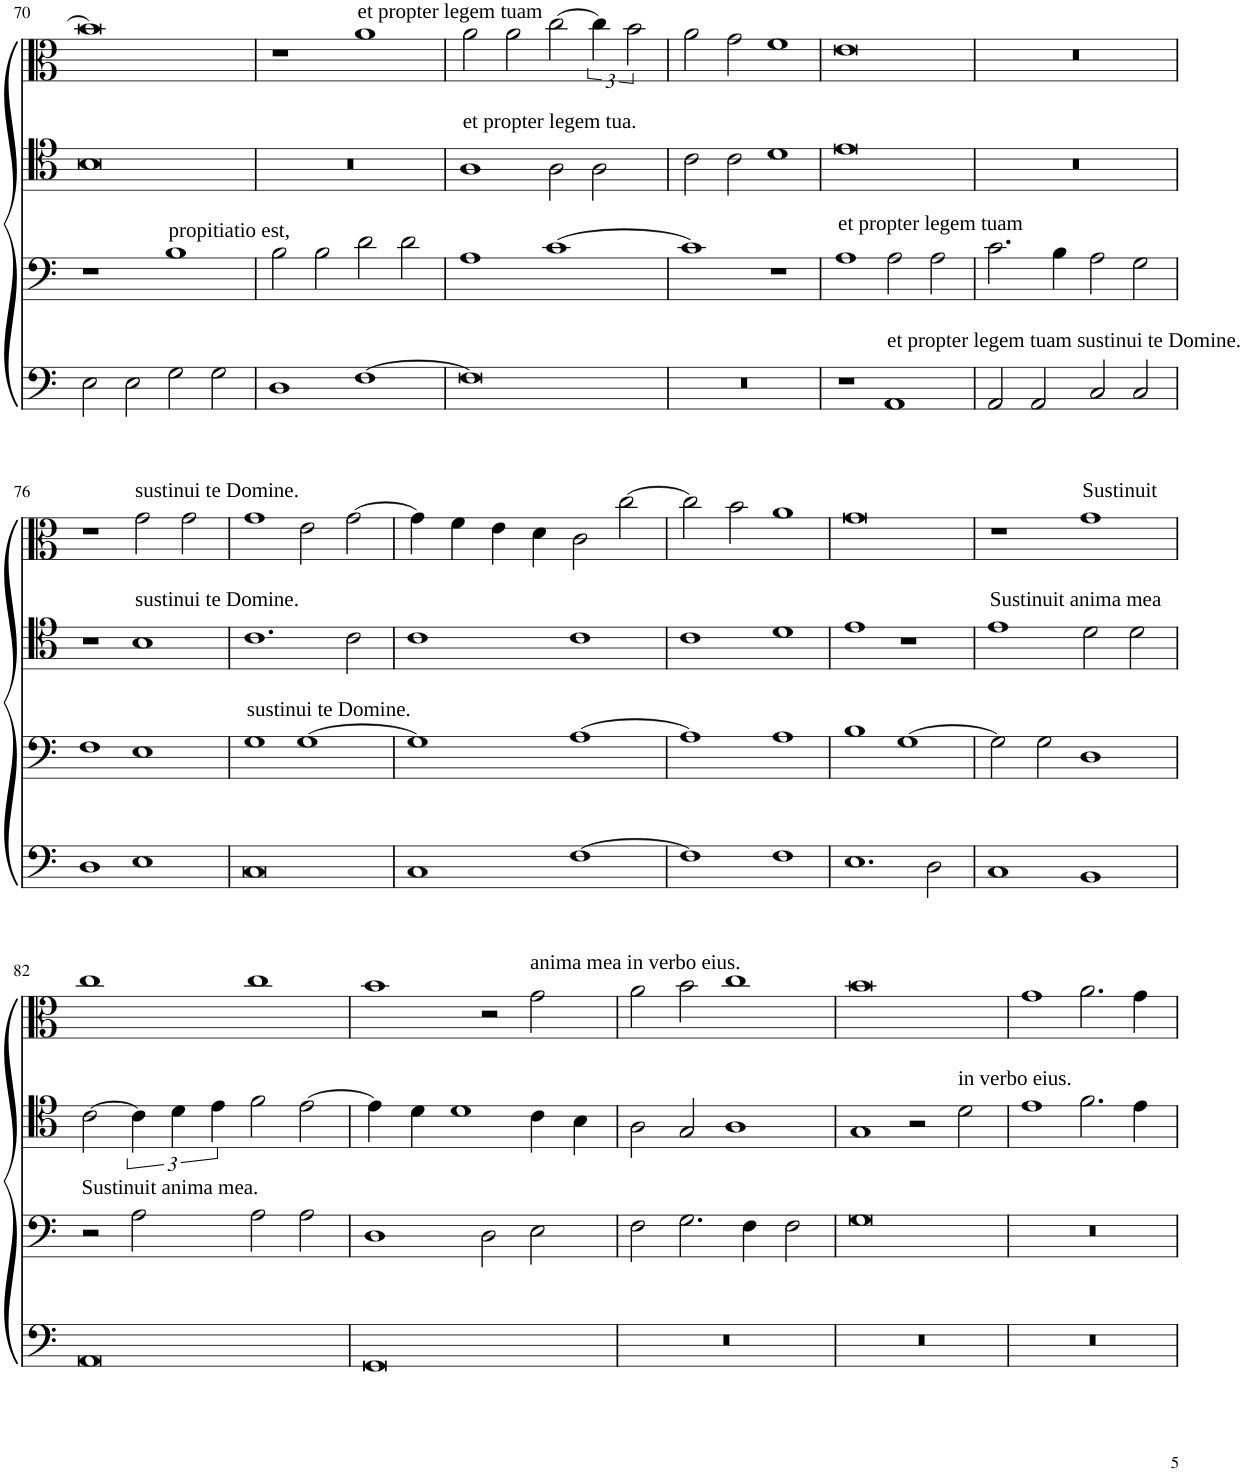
**kern	**kern	**kern	**kern
*part4	*part3	*part2	*part1
*staff4	*staff3	*staff2	*staff1
*I"Bassus	*I"Quintus	*I"Tenor	*I"Cantus
!!LO:PB:g=z
*clefF4	*clefF4	*clefC4	*clefC3
*k[]	*k[]	*k[]	*k[]
*M2/1	*M2/1	*M2/1	*M2/1
=70	=70	=70	=70
2E\	1r	0B	0b]
2E\	.	.	.
!	!LO:TX:a:t=propitiatio est,	!	!
2G\	1B	.	.
2G\	.	.	.
=71	=71	=71	=71
1D	2B\	0r	1r
.	2B\	.	.
!	!	!	!LO:TX:a:t=et propter legem tuam
[1F	2d\	.	1a
.	2d\	.	.
=72	=72	=72	=72
!	!	!LO:TX:a:t=et propter legem tua.	!
0F]	1A	1A	2a\
.	.	.	2a\
.	[1c	2A\	[2cc\
.	.	2A\	6cc\]
.	.	.	3b\
=73	=73	=73	=73
0r	1c]	2c\	2a\
.	.	2c\	2g\
.	1r	1d	1f
=74	=74	=74	=74
!	!LO:TX:a:t=et propter legem tuam	!	!
1r	1A	0e	0e
!LO:TX:a:t=et propter legem tuam sustinui te Domine.	!	!	!
1AA	2A\	.	.
.	2A\	.	.
=75	=75	=75	=75
2AA/	2.c\	0r	0r
2AA/	.	.	.
.	4B\	.	.
2C/	2A\	.	.
2C/	2G\	.	.
!!LO:LB:g=z
=76	=76	=76	=76
1D	1F	1r	1r
!	!	!	!LO:TX:a:t=sustinui te Domine.
!	!	!LO:TX:a:t=sustinui te Domine.	!
1E	1E	1B	2g\
.	.	.	2g\
=77	=77	=77	=77
!	!LO:TX:a:t=sustinui te Domine.	!	!
0C	1G	1.c	1g
.	[1G	.	2e\
.	.	2c\	[2g\
=78	=78	=78	=78
1C	1G]	1c	4g\]
.	.	.	4f\
.	.	.	4e\
.	.	.	4d\
[1F	[1A	1c	2c\
.	.	.	[2cc\
=79	=79	=79	=79
1F]	1A]	1c	2cc\]
.	.	.	2b\
1F	1A	1d	1a
=80	=80	=80	=80
1.E	1B	1e	0g
.	[1G	1r	.
2D\	.	.	.
=81	=81	=81	=81
!	!	!LO:TX:a:t=Sustinuit anima mea	!
1C	2G\]	1e	1r
.	2G\	.	.
!	!	!	!LO:TX:a:t=Sustinuit
1BB	1D	2d\	1g
.	.	2d\	.
!!LO:LB:g=z
=82	=82	=82	=82
!	!LO:TX:a:t=Sustinuit anima mea.	!	!
0AA	2r	[2c\	1cc
.	2A\	6c\]	.
.	.	6d\	.
.	.	6e\	.
.	2A\	2f\	1cc
.	2A\	[2e\	.
=83	=83	=83	=83
0GG	1D	4e\]	1b
.	.	4d\	.
.	.	1d	.
.	2D\	.	2r
!	!	!	!LO:TX:a:t=anima mea in verbo eius.
.	2E\	4c\	2g\
.	.	4B\	.
=84	=84	=84	=84
0r	2F\	2A\	2a\
.	2.G\	2G/	2b\
.	.	1A	1cc
.	4F\	.	.
.	2F\	.	.
=85	=85	=85	=85
0r	0G	1G	0b
.	.	2r	.
!	!	!LO:TX:a:t=in verbo eius.	!
.	.	2d\	.
=86	=86	=86	=86
0r	0r	1e	1g
.	.	2.f\	2.a\
.	.	4e\	4g\
=	=	=	=
*-	*-	*-	*-
